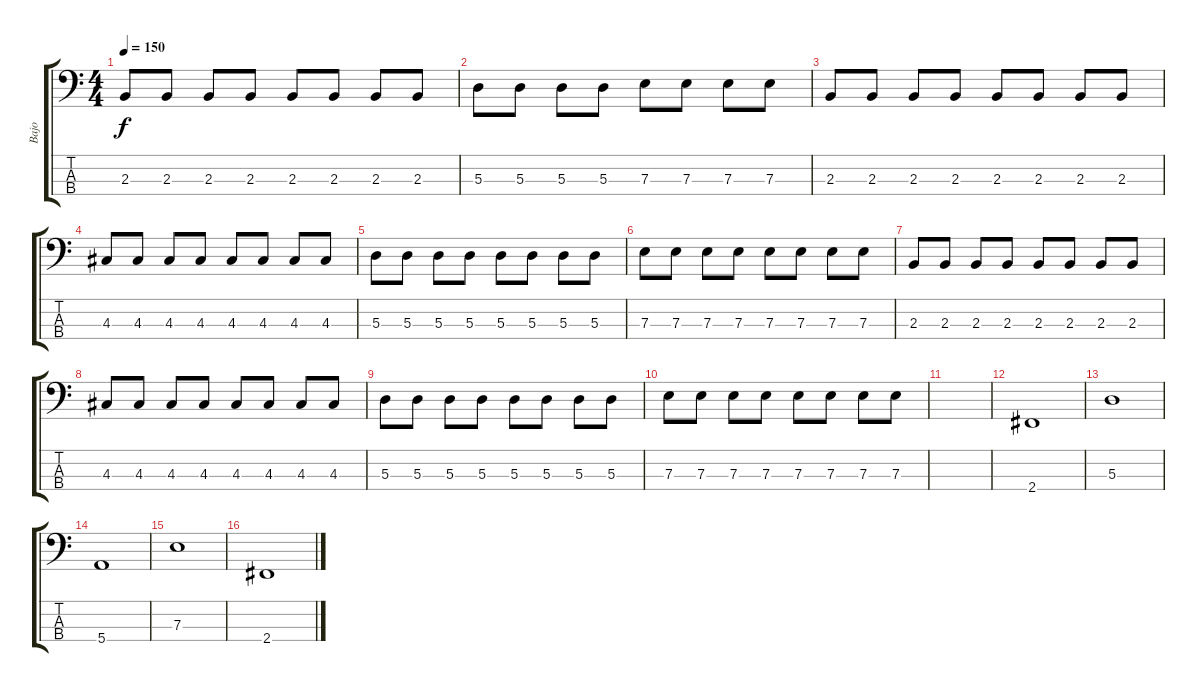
\track ("Bajo" "Bajo") {instrument electricbassfinger}
\staff {score tabs}
\tuning (G2 D2 A1 E1) {hide}
\ts (4 4)
\tempo 150
\clef f4
\ks c
2.3.8{dy f} 2.3.8 2.3.8 2.3.8 2.3.8 2.3.8 2.3.8 2.3.8 |
5.3.8 5.3.8 5.3.8 5.3.8 7.3.8 7.3.8 7.3.8 7.3.8 |
2.3.8 2.3.8 2.3.8 2.3.8 2.3.8 2.3.8 2.3.8 2.3.8 |
4.3.8 4.3.8 4.3.8 4.3.8 4.3.8 4.3.8 4.3.8 4.3.8 |
5.3.8 5.3.8 5.3.8 5.3.8 5.3.8 5.3.8 5.3.8 5.3.8 |
7.3.8 7.3.8 7.3.8 7.3.8 7.3.8 7.3.8 7.3.8 7.3.8 |
2.3.8 2.3.8 2.3.8 2.3.8 2.3.8 2.3.8 2.3.8 2.3.8 |
4.3.8 4.3.8 4.3.8 4.3.8 4.3.8 4.3.8 4.3.8 4.3.8 |
5.3.8 5.3.8 5.3.8 5.3.8 5.3.8 5.3.8 5.3.8 5.3.8 |
7.3.8 7.3.8 7.3.8 7.3.8 7.3.8 7.3.8 7.3.8 7.3.8 |
|
2.4.1 |
5.3.1 |
5.4.1 |
7.3.1 |
2.4.1
